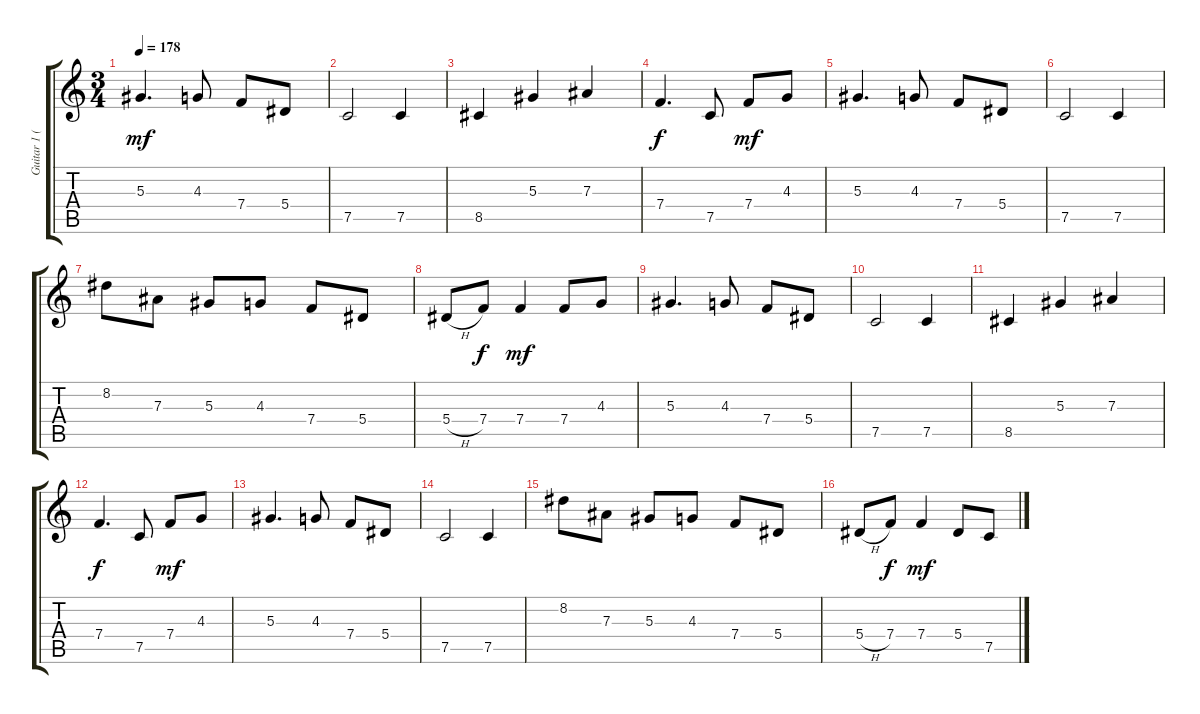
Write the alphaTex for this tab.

\track ("Guitar 1 (Lead)" "Guitar 1 (") {instrument distortionguitar}
\staff {score tabs}
\tuning (C4 G3 Eb3 Bb2 F2 C2) {hide}
\ts (3 4)
\tempo 178
\clef g2
\ks c
5.3.4{d dy mf} 4.3.8 7.4.8 5.4.8 |
7.5.2 7.5.4 |
8.5.4 5.3.4 7.3.4 |
7.4.4{d dy f} 7.5.8 7.4.8{dy mf} 4.3.8 |
5.3.4{d} 4.3.8 7.4.8 5.4.8 |
7.5.2 7.5.4 |
8.2.8 7.3.8 5.3.8 4.3.8 7.4.8 5.4.8 |
5.4{h}.8 7.4.8{dy f} 7.4.4{dy mf} 7.4.8 4.3.8 |
5.3.4{d} 4.3.8 7.4.8 5.4.8 |
7.5.2 7.5.4 |
8.5.4 5.3.4 7.3.4 |
7.4.4{d dy f} 7.5.8 7.4.8{dy mf} 4.3.8 |
5.3.4{d} 4.3.8 7.4.8 5.4.8 |
7.5.2 7.5.4 |
8.2.8 7.3.8 5.3.8 4.3.8 7.4.8 5.4.8 |
5.4{h}.8 7.4.8{dy f} 7.4.4{dy mf} 5.4.8 7.5.8
